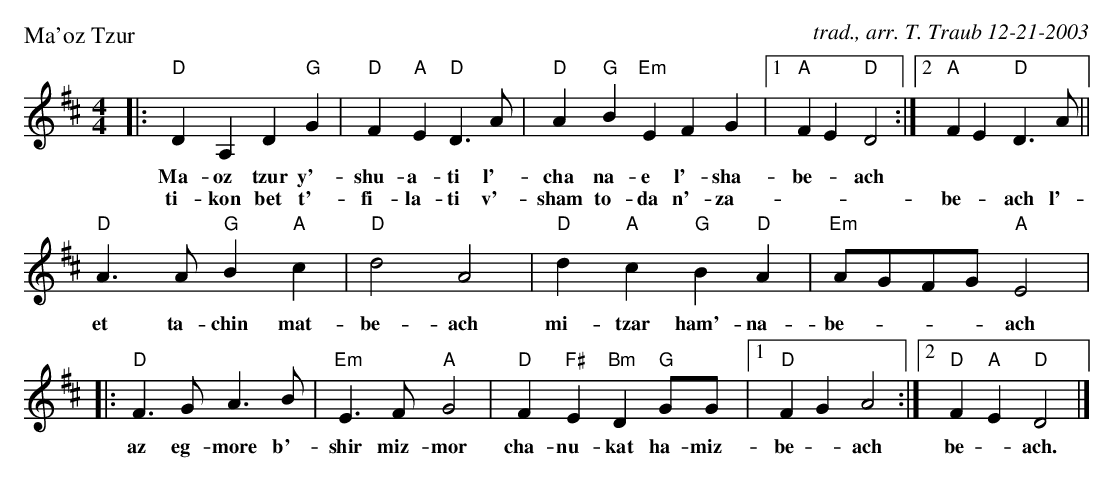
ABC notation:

X:1
P: Ma'oz Tzur
C: trad., arr. T. Traub 12-21-2003
M: 4/4
K: D
L: 1/4
|:"D"D A, D "G"G|"D"F "A"E "D"D > A|"D"A "G"B "Em"E FG|1 "A"F E "D"D2 :|2"A"F E "D"D>A||
w: Ma-oz tzur y'-shu-a-ti l'-cha na-e l'-sha-be -ach
w: ti-kon bet t'-fi-la-ti v'-sham to-da n'-za-*** be - ach l'-
"D"A>A "G"B "A"c |"D"d2 A2|"D"d "A"c "G"B "D"A |"Em"A/G/F/G/ "A"E2|
w: et ta-chin mat-be-ach mi-tzar ham'-na-be-*** ach
|: "D"F>G A>B|"Em"E>F "A"G2|"D"F "F#"E "Bm"D "G"G/G/|1 "D"F G A2:|2 "D"F "A"E "D"D2|]
w: az eg-more b'-shir miz-mor cha-nu-kat ha-miz-be -ach be -ach.
